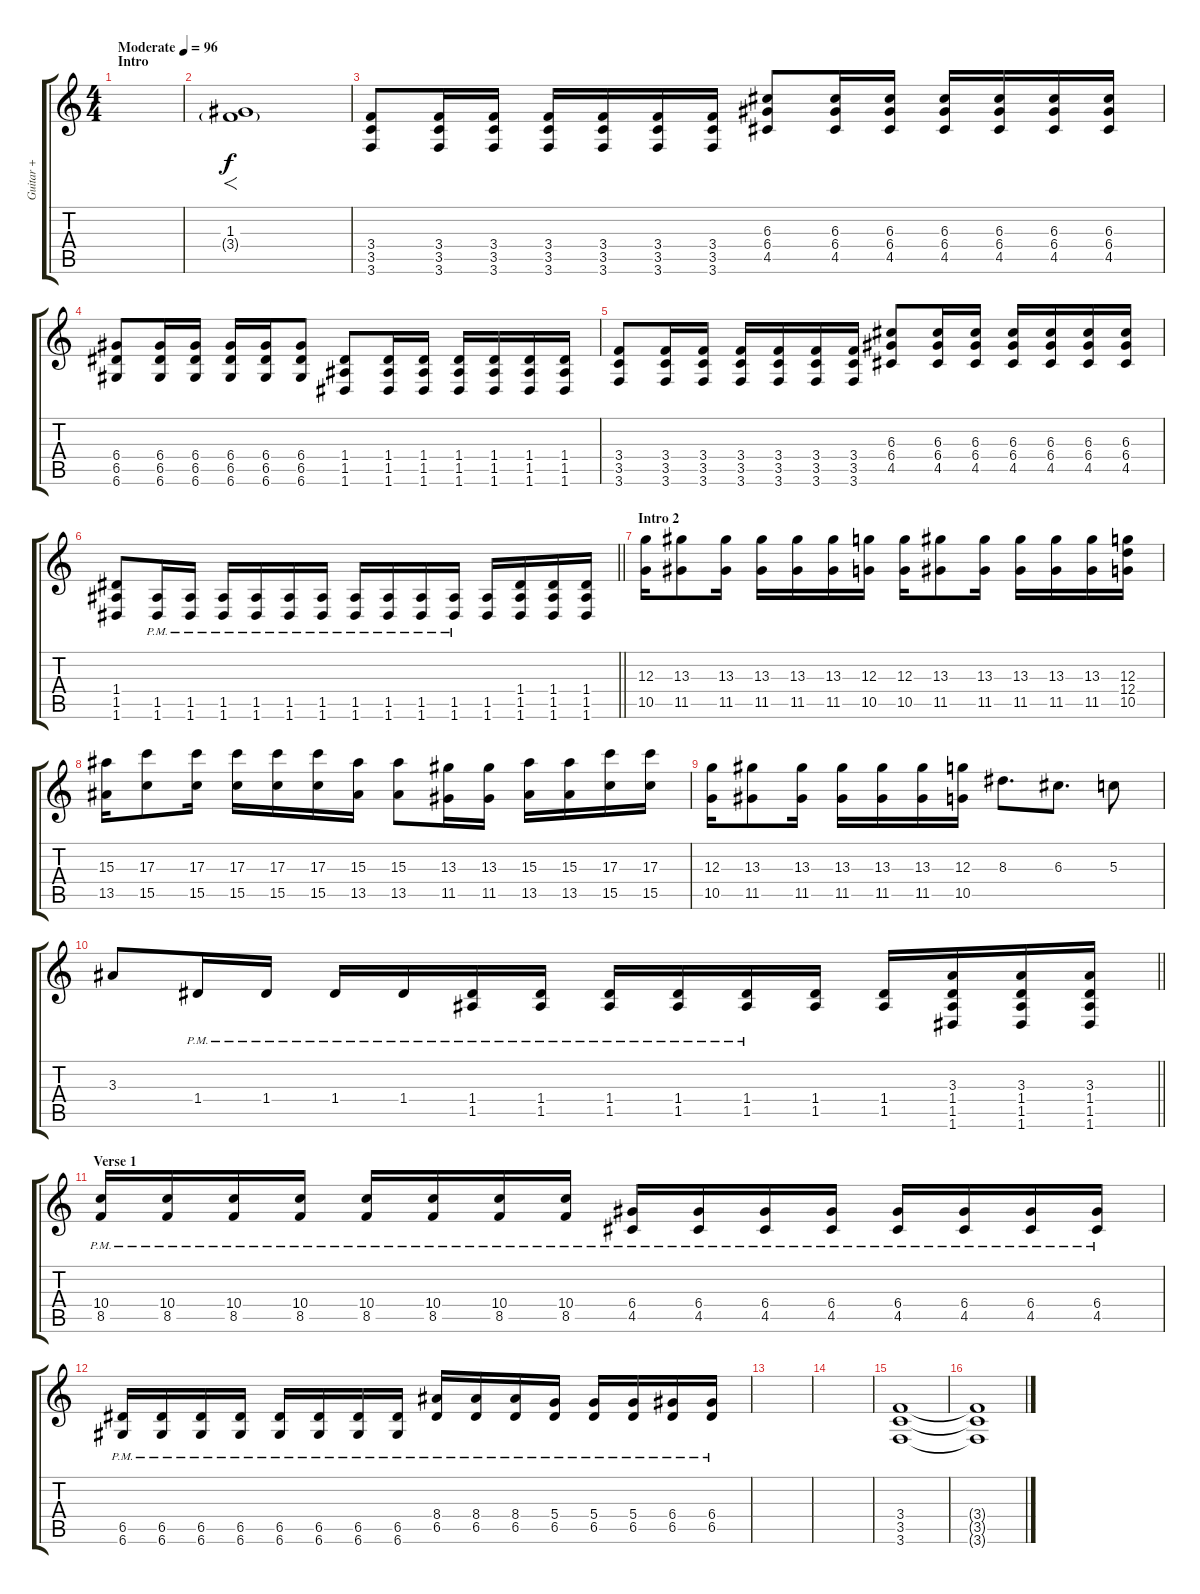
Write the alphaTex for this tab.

\track ("Guitar +" "Guitar +") {instrument distortionguitar}
\staff {score tabs}
\tuning (E4 B3 G3 D3 A2 D2) {hide}
\ts (4 4)
\section ("" "Intro")
\tempo (96 "Moderate")
\clef g2
\ks c
|
(1.3 3.4{g}).1{f volume 16 balance 8} |
(3.4 3.5 3.6).8{dy f volume 11 balance 16} (3.4 3.5 3.6).16 (3.4 3.5 3.6).16 (3.4 3.5 3.6).16 (3.4 3.5 3.6).16 (3.4 3.5 3.6).16 (3.4 3.5 3.6).16 (6.3 6.4 4.5).8 (6.3 6.4 4.5).16 (6.3 6.4 4.5).16 (6.3 6.4 4.5).16 (6.3 6.4 4.5).16 (6.3 6.4 4.5).16 (6.3 6.4 4.5).16 |
(6.4 6.5 6.6).8 (6.4 6.5 6.6).16 (6.4 6.5 6.6).16 (6.4 6.5 6.6).16 (6.4 6.5 6.6).16 (6.4 6.5 6.6).8 (1.4 1.5 1.6).8 (1.4 1.5 1.6).16 (1.4 1.5 1.6).16 (1.4 1.5 1.6).16 (1.4 1.5 1.6).16 (1.4 1.5 1.6).16 (1.4 1.5 1.6).16 |
(3.4 3.5 3.6).8 (3.4 3.5 3.6).16 (3.4 3.5 3.6).16 (3.4 3.5 3.6).16 (3.4 3.5 3.6).16 (3.4 3.5 3.6).16 (3.4 3.5 3.6).16 (6.3 6.4 4.5).8 (6.3 6.4 4.5).16 (6.3 6.4 4.5).16 (6.3 6.4 4.5).16 (6.3 6.4 4.5).16 (6.3 6.4 4.5).16 (6.3 6.4 4.5).16 |
\barLineRight lightlight
(1.4 1.5 1.6).8 (1.5{pm} 1.6{pm}).16 (1.5{pm} 1.6{pm}).16 (1.5{pm} 1.6{pm}).16 (1.5{pm} 1.6{pm}).16 (1.5{pm} 1.6{pm}).16 (1.5{pm} 1.6{pm}).16 (1.5{pm} 1.6{pm}).16 (1.5{pm} 1.6{pm}).16 (1.5{pm} 1.6{pm}).16 (1.5{pm} 1.6{pm}).16 (1.5 1.6).16 (1.4 1.5 1.6).16 (1.4 1.5 1.6).16 (1.4 1.5 1.6).16 |
\section ("" "Intro 2")
(12.3 10.5).16{volume 8} (13.3 11.5).8 (13.3 11.5).16 (13.3 11.5).16 (13.3 11.5).16 (13.3 11.5).16 (12.3 10.5).16 (12.3 10.5).16 (13.3 11.5).8 (13.3 11.5).16 (13.3 11.5).16 (13.3 11.5).16 (13.3 11.5).16 (12.3 12.4 10.5).16 |
(15.3 13.5).16 (17.3 15.5).8 (17.3 15.5).16 (17.3 15.5).16 (17.3 15.5).16 (17.3 15.5).16 (15.3 13.5).16 (15.3 13.5).8 (13.3 11.5).16 (13.3 11.5).16 (15.3 13.5).16 (15.3 13.5).16 (17.3 15.5).16 (17.3 15.5).16 |
(12.3 10.5).16{volume 8} (13.3 11.5).8 (13.3 11.5).16 (13.3 11.5).16 (13.3 11.5).16 (13.3 11.5).16 (12.3 10.5).16 8.3.8{d} 6.3.8{d} 5.3.8 |
\barLineRight lightlight
3.3.8 1.4{pm}.16 1.4{pm}.16 1.4{pm}.16 1.4{pm}.16 (1.4{pm} 1.5{pm}).16 (1.4{pm} 1.5{pm}).16 (1.4{pm} 1.5{pm}).16 (1.4{pm} 1.5{pm}).16 (1.4{pm} 1.5{pm}).16 (1.4 1.5).16 (1.4 1.5).16 (3.3 1.4 1.5 1.6).16 (3.3 1.4 1.5 1.6).16 (3.3 1.4 1.5 1.6).16 |
\section ("" "Verse 1")
(10.4{pm} 8.5{pm}).16 (10.4{pm} 8.5{pm}).16 (10.4{pm} 8.5{pm}).16 (10.4{pm} 8.5{pm}).16 (10.4{pm} 8.5{pm}).16 (10.4{pm} 8.5{pm}).16 (10.4{pm} 8.5{pm}).16 (10.4{pm} 8.5{pm}).16 (6.4{pm} 4.5{pm}).16 (6.4{pm} 4.5{pm}).16 (6.4{pm} 4.5{pm}).16 (6.4{pm} 4.5{pm}).16 (6.4{pm} 4.5{pm}).16 (6.4{pm} 4.5{pm}).16 (6.4{pm} 4.5{pm}).16 (6.4{pm} 4.5{pm}).16 |
(6.5{pm} 6.6{pm}).16 (6.5{pm} 6.6{pm}).16 (6.5{pm} 6.6{pm}).16 (6.5{pm} 6.6{pm}).16 (6.5{pm} 6.6{pm}).16 (6.5{pm} 6.6{pm}).16 (6.5{pm} 6.6{pm}).16 (6.5{pm} 6.6{pm}).16 (8.4{pm} 6.5{pm}).16 (8.4{pm} 6.5{pm}).16 (8.4{pm} 6.5{pm}).16 (5.4{pm} 6.5{pm}).16 (5.4{pm} 6.5{pm}).16 (5.4{pm} 6.5{pm}).16 (6.4{pm} 6.5{pm}).16 (6.4{pm} 6.5{pm}).16 |
|
|
(3.4 3.5 3.6).1{balance 7} |
(3.4{t} 3.5{t} 3.6{t}).1
